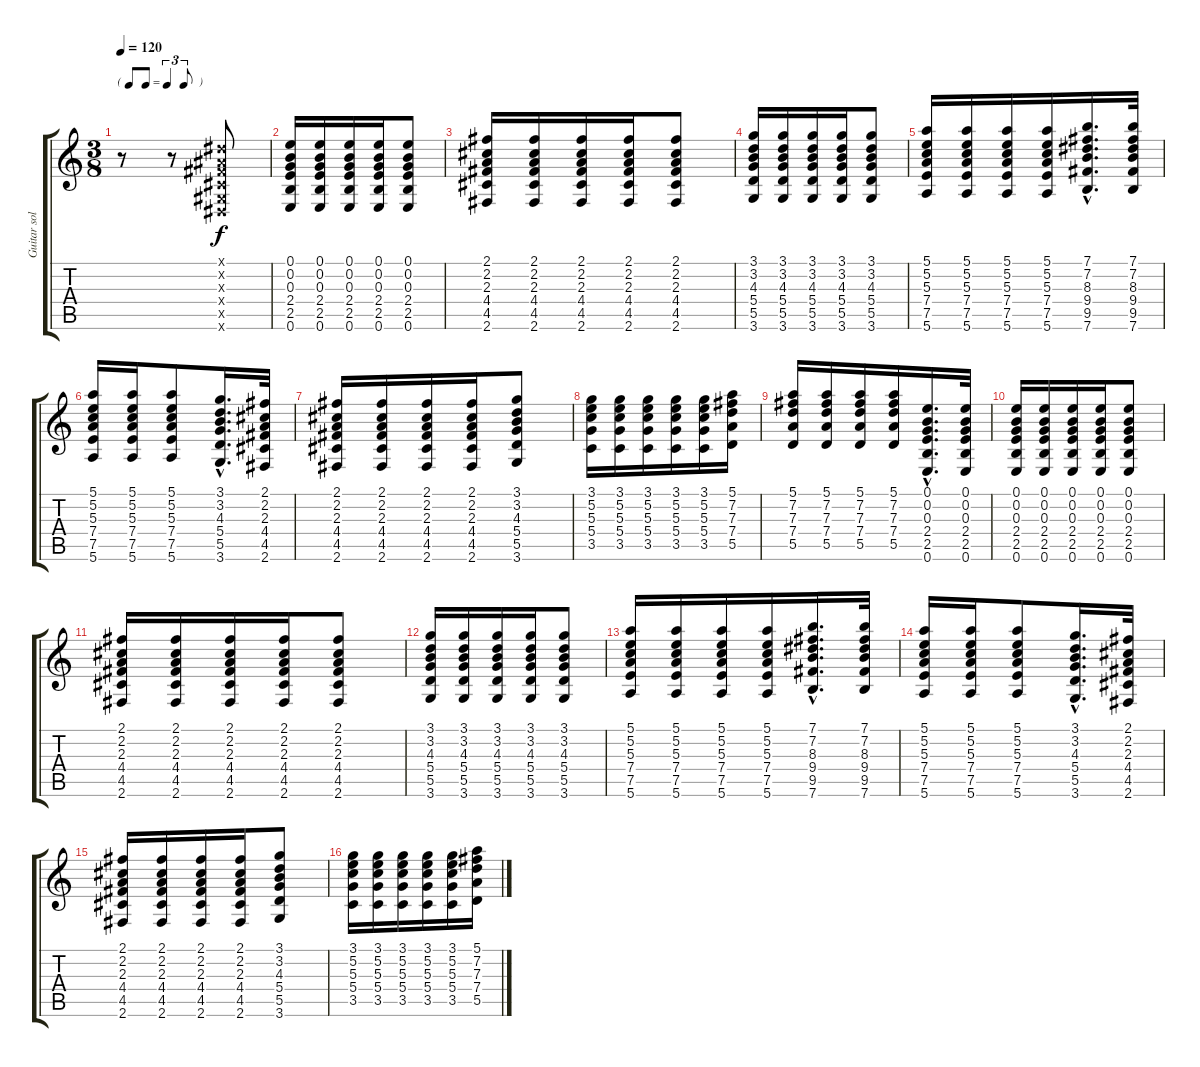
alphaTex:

\track ("Guitar solo" "Guitar sol") {instrument overdrivenguitar}
\staff {score tabs}
\tuning (E4 B3 G3 D3 A2 E2) {hide}
\ts (3 8)
\tf triplet8th
\tempo 120
\clef g2
\ks c
r.8{dy f instrument overdrivenguitar} r.8 (-1.1{x} -1.2{x} -1.3{x} -1.4{x} -1.5{x} -1.6{x}).8 |
(0.1 0.2 0.3 2.4 2.5 0.6).16 (0.1 0.2 0.3 2.4 2.5 0.6).16 (0.1 0.2 0.3 2.4 2.5 0.6).16 (0.1 0.2 0.3 2.4 2.5 0.6).16 (0.1 0.2 0.3 2.4 2.5 0.6).8 |
(2.1 2.2 2.3 4.4 4.5 2.6).16 (2.1 2.2 2.3 4.4 4.5 2.6).16 (2.1 2.2 2.3 4.4 4.5 2.6).16 (2.1 2.2 2.3 4.4 4.5 2.6).16 (2.1 2.2 2.3 4.4 4.5 2.6).8 |
(3.1 3.2 4.3 5.4 5.5 3.6).16 (3.1 3.2 4.3 5.4 5.5 3.6).16 (3.1 3.2 4.3 5.4 5.5 3.6).16 (3.1 3.2 4.3 5.4 5.5 3.6).16 (3.1 3.2 4.3 5.4 5.5 3.6).8 |
(5.1 5.2 5.3 7.4 7.5 5.6).16 (5.1 5.2 5.3 7.4 7.5 5.6).16 (5.1 5.2 5.3 7.4 7.5 5.6).16 (5.1 5.2 5.3 7.4 7.5 5.6).16 (7.1{hac} 7.2{hac} 8.3{hac} 9.4{hac} 9.5{hac} 7.6{hac}).16{d} (7.1 7.2 8.3 9.4 9.5 7.6).32 |
(5.1 5.2 5.3 7.4 7.5 5.6).16 (5.1 5.2 5.3 7.4 7.5 5.6).16 (5.1 5.2 5.3 7.4 7.5 5.6).8 (3.1{hac} 3.2{hac} 4.3{hac} 5.4{hac} 5.5{hac} 3.6{hac}).16{d} (2.1 2.2 2.3 4.4 4.5 2.6).32 |
(2.1 2.2 2.3 4.4 4.5 2.6).16 (2.1 2.2 2.3 4.4 4.5 2.6).16 (2.1 2.2 2.3 4.4 4.5 2.6).16 (2.1 2.2 2.3 4.4 4.5 2.6).16 (3.1 3.2 4.3 5.4 5.5 3.6).8 |
(3.1 5.2 5.3 5.4 3.5).16 (3.1 5.2 5.3 5.4 3.5).16 (3.1 5.2 5.3 5.4 3.5).16 (3.1 5.2 5.3 5.4 3.5).16 (3.1 5.2 5.3 5.4 3.5).16 (5.1 7.2 7.3 7.4 5.5).16 |
(5.1 7.2 7.3 7.4 5.5).16 (5.1 7.2 7.3 7.4 5.5).16 (5.1 7.2 7.3 7.4 5.5).16 (5.1 7.2 7.3 7.4 5.5).16 (0.1{hac} 0.2{hac} 0.3{hac} 2.4{hac} 2.5{hac} 0.6{hac}).16{d} (0.1 0.2 0.3 2.4 2.5 0.6).32 |
(0.1 0.2 0.3 2.4 2.5 0.6).16 (0.1 0.2 0.3 2.4 2.5 0.6).16 (0.1 0.2 0.3 2.4 2.5 0.6).16 (0.1 0.2 0.3 2.4 2.5 0.6).16 (0.1 0.2 0.3 2.4 2.5 0.6).8 |
(2.1 2.2 2.3 4.4 4.5 2.6).16 (2.1 2.2 2.3 4.4 4.5 2.6).16 (2.1 2.2 2.3 4.4 4.5 2.6).16 (2.1 2.2 2.3 4.4 4.5 2.6).16 (2.1 2.2 2.3 4.4 4.5 2.6).8 |
(3.1 3.2 4.3 5.4 5.5 3.6).16 (3.1 3.2 4.3 5.4 5.5 3.6).16 (3.1 3.2 4.3 5.4 5.5 3.6).16 (3.1 3.2 4.3 5.4 5.5 3.6).16 (3.1 3.2 4.3 5.4 5.5 3.6).8 |
(5.1 5.2 5.3 7.4 7.5 5.6).16 (5.1 5.2 5.3 7.4 7.5 5.6).16 (5.1 5.2 5.3 7.4 7.5 5.6).16 (5.1 5.2 5.3 7.4 7.5 5.6).16 (7.1{hac} 7.2{hac} 8.3{hac} 9.4{hac} 9.5{hac} 7.6{hac}).16{d} (7.1 7.2 8.3 9.4 9.5 7.6).32 |
(5.1 5.2 5.3 7.4 7.5 5.6).16 (5.1 5.2 5.3 7.4 7.5 5.6).16 (5.1 5.2 5.3 7.4 7.5 5.6).8 (3.1{hac} 3.2{hac} 4.3{hac} 5.4{hac} 5.5{hac} 3.6{hac}).16{d} (2.1 2.2 2.3 4.4 4.5 2.6).32 |
(2.1 2.2 2.3 4.4 4.5 2.6).16 (2.1 2.2 2.3 4.4 4.5 2.6).16 (2.1 2.2 2.3 4.4 4.5 2.6).16 (2.1 2.2 2.3 4.4 4.5 2.6).16 (3.1 3.2 4.3 5.4 5.5 3.6).8 |
(3.1 5.2 5.3 5.4 3.5).16 (3.1 5.2 5.3 5.4 3.5).16 (3.1 5.2 5.3 5.4 3.5).16 (3.1 5.2 5.3 5.4 3.5).16 (3.1 5.2 5.3 5.4 3.5).16 (5.1 7.2 7.3 7.4 5.5).16
